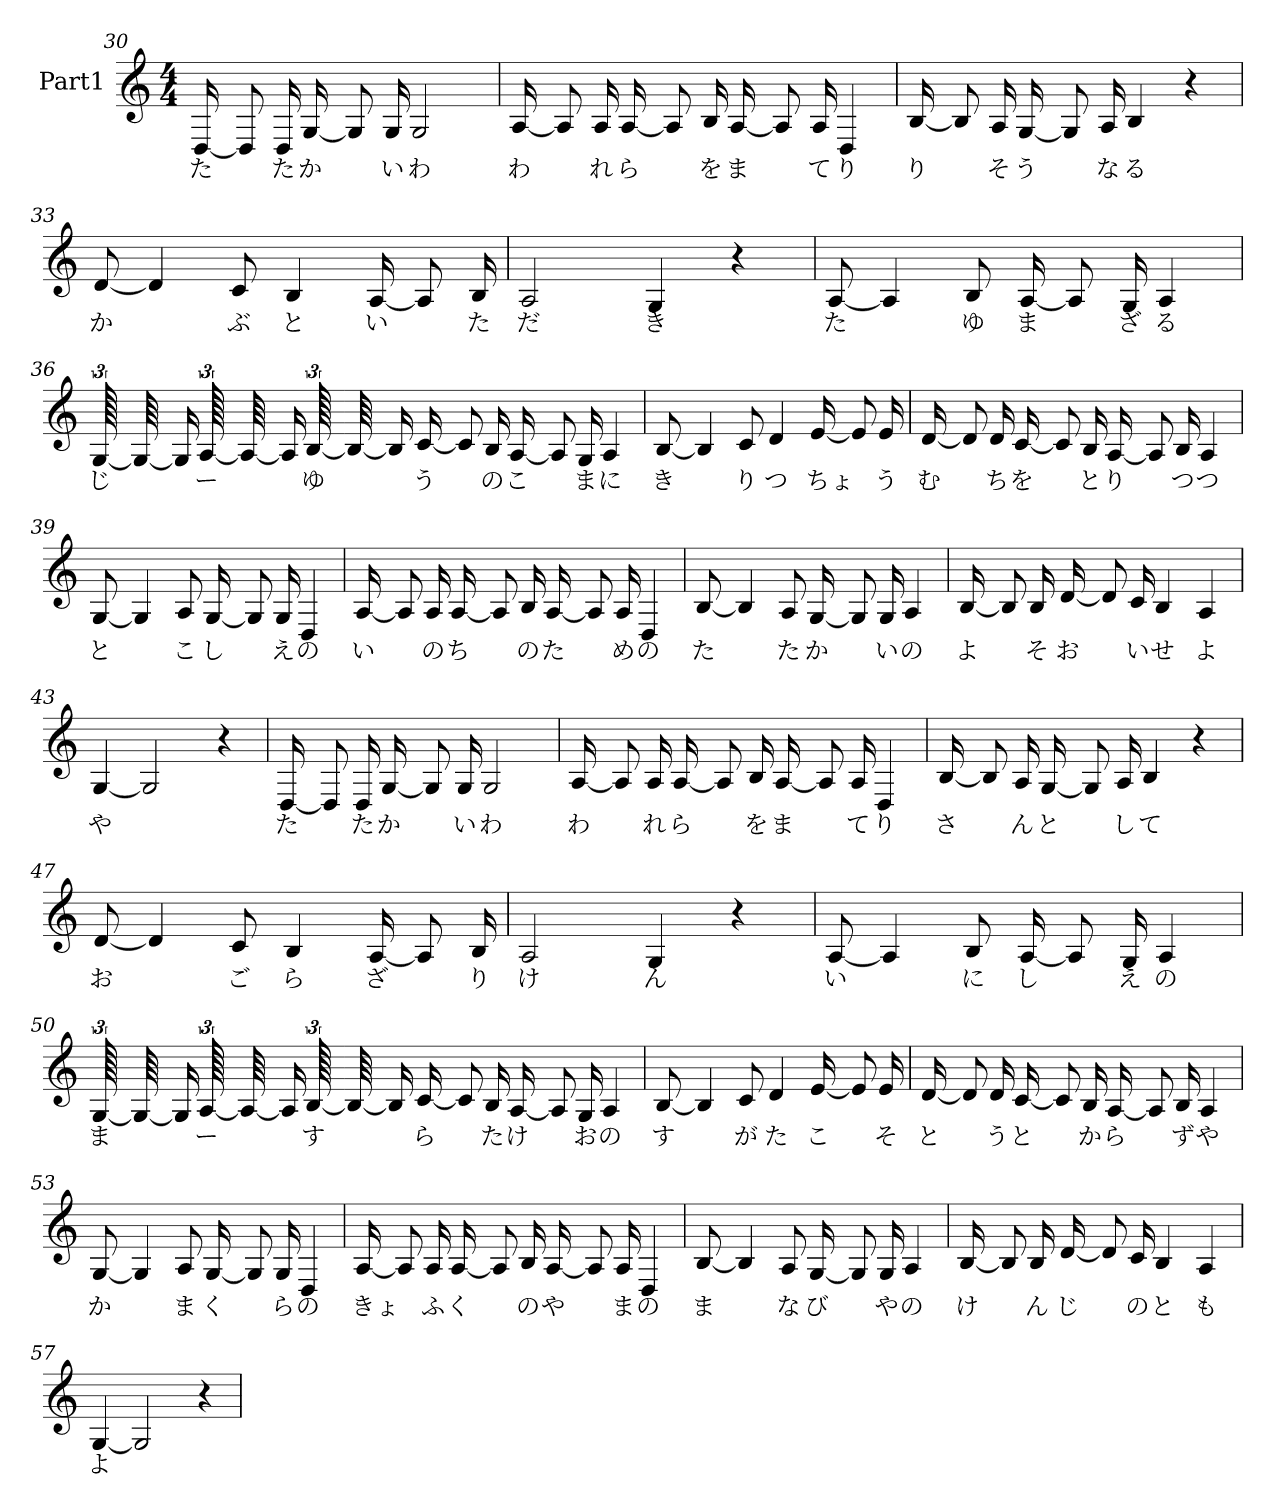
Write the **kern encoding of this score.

**kern	**text
*part1	*part1
*staff1	*staff1
*I"Part1	*
*clefG2	*
*k[]	*
*M4/4	*
=30	=30
[16D	た
8D]	.
16D	た
[16G	か
8G]	.
16G	い
2G	わ
=31	=31
[16A	わ
8A]	.
16A	れ
[16A	ら
8A]	.
16B	を
[16A	ま
8A]	.
16A	て
4D	り
=32	=32
[16B	り
8B]	.
16A	そ
[16G	う
8G]	.
16A	な
4B	る
4r	.
=33	=33
[8d	か
4d]	.
8c	ぶ
4B	と
[16A	い
8A]	.
16B	た
=34	=34
2A	だ
4G	き
4r	.
=35	=35
[8A	た
4A]	.
8B	ゆ
[16A	ま
8A]	.
16G	ざ
4A	る
=36	=36
[192G	じ
64G_	.
16G]	.
[192A	ー
64A_	.
16A]	.
[192B	ゆ
64B_	.
16B]	.
[16c	う
8c]	.
16B	の
[16A	こ
8A]	.
16G	ま
4A	に
=37	=37
[8B	き
4B]	.
8c	り
4d	つ
[16e	ちょ
8e]	.
16e	う
=38	=38
[16d	む
8d]	.
16d	ち
[16c	を
8c]	.
16B	と
[16A	り
8A]	.
16B	つ
4A	つ
=39	=39
[8G	と
4G]	.
8A	こ
[16G	し
8G]	.
16G	え
4D	の
=40	=40
[16A	い
8A]	.
16A	の
[16A	ち
8A]	.
16B	の
[16A	た
8A]	.
16A	め
4D	の
=41	=41
[8B	た
4B]	.
8A	た
[16G	か
8G]	.
16G	い
4A	の
=42	=42
[16B	よ
8B]	.
16B	そ
[16d	お
8d]	.
16c	い
4B	せ
4A	よ
=43	=43
[4G	や
2G]	.
4r	.
=44	=44
[16D	た
8D]	.
16D	た
[16G	か
8G]	.
16G	い
2G	わ
=45	=45
[16A	わ
8A]	.
16A	れ
[16A	ら
8A]	.
16B	を
[16A	ま
8A]	.
16A	て
4D	り
=46	=46
[16B	さ
8B]	.
16A	ん
[16G	と
8G]	.
16A	し
4B	て
4r	.
=47	=47
[8d	お
4d]	.
8c	ご
4B	ら
[16A	ざ
8A]	.
16B	り
=48	=48
2A	け
4G	ん
4r	.
=49	=49
[8A	い
4A]	.
8B	に
[16A	し
8A]	.
16G	え
4A	の
=50	=50
[192G	ま
64G_	.
16G]	.
[192A	ー
64A_	.
16A]	.
[192B	す
64B_	.
16B]	.
[16c	ら
8c]	.
16B	た
[16A	け
8A]	.
16G	お
4A	の
=51	=51
[8B	す
4B]	.
8c	が
4d	た
[16e	こ
8e]	.
16e	そ
=52	=52
[16d	と
8d]	.
16d	う
[16c	と
8c]	.
16B	か
[16A	ら
8A]	.
16B	ず
4A	や
=53	=53
[8G	か
4G]	.
8A	ま
[16G	く
8G]	.
16G	ら
4D	の
=54	=54
[16A	きょ
8A]	.
16A	ふ
[16A	く
8A]	.
16B	の
[16A	や
8A]	.
16A	ま
4D	の
=55	=55
[8B	ま
4B]	.
8A	な
[16G	び
8G]	.
16G	や
4A	の
=56	=56
[16B	け
8B]	.
16B	ん
[16d	じ
8d]	.
16c	の
4B	と
4A	も
=57	=57
[4G	よ
2G]	.
4r	.
=	=
*-	*-
